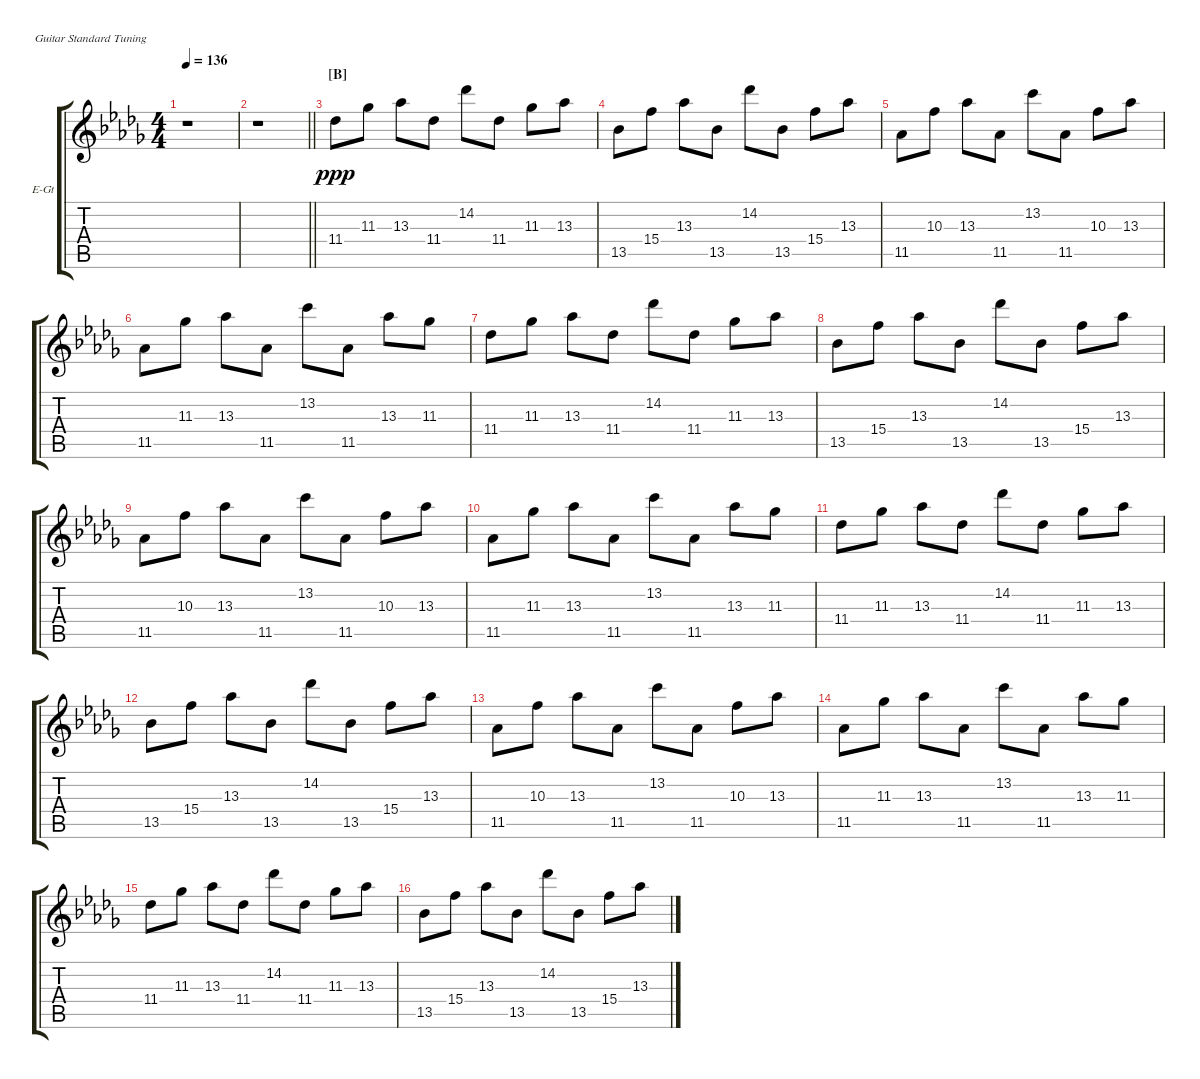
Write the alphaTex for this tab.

\bracketExtendMode groupsimilarinstruments
\firstSystemTrackNameOrientation horizontal
\otherSystemsTrackNameOrientation horizontal
\track ("Nick Valensi" "E-Gt") {instrument overdrivenguitar}
\staff {score tabs}
\tuning (E4 B3 G3 D3 A2 E2)
\ts (4 4)
\tempo 136
\clef g2
\ks db
r.1{dy f} |
\barLineRight lightlight
r.1 |
\section ("B" "")
11.4.8{dy ppp} 11.3.8 13.3.8 11.4.8 14.2.8 11.4.8 11.3.8 13.3.8 |
13.5.8 15.4.8 13.3.8 13.5.8 14.2.8 13.5.8 15.4.8 13.3.8 |
11.5.8 10.3.8 13.3.8 11.5.8 13.2.8 11.5.8 10.3.8 13.3.8 |
11.5.8 11.3.8 13.3.8 11.5.8 13.2.8 11.5.8 13.3.8 11.3.8 |
11.4.8 11.3.8 13.3.8 11.4.8 14.2.8 11.4.8 11.3.8 13.3.8 |
13.5.8 15.4.8 13.3.8 13.5.8 14.2.8 13.5.8 15.4.8 13.3.8 |
11.5.8 10.3.8 13.3.8 11.5.8 13.2.8 11.5.8 10.3.8 13.3.8 |
11.5.8 11.3.8 13.3.8 11.5.8 13.2.8 11.5.8 13.3.8 11.3.8 |
11.4.8 11.3.8 13.3.8 11.4.8 14.2.8 11.4.8 11.3.8 13.3.8 |
13.5.8 15.4.8 13.3.8 13.5.8 14.2.8 13.5.8 15.4.8 13.3.8 |
11.5.8 10.3.8 13.3.8 11.5.8 13.2.8 11.5.8 10.3.8 13.3.8 |
11.5.8 11.3.8 13.3.8 11.5.8 13.2.8 11.5.8 13.3.8 11.3.8 |
11.4.8 11.3.8 13.3.8 11.4.8 14.2.8 11.4.8 11.3.8 13.3.8 |
13.5.8 15.4.8 13.3.8 13.5.8 14.2.8 13.5.8 15.4.8 13.3.8
